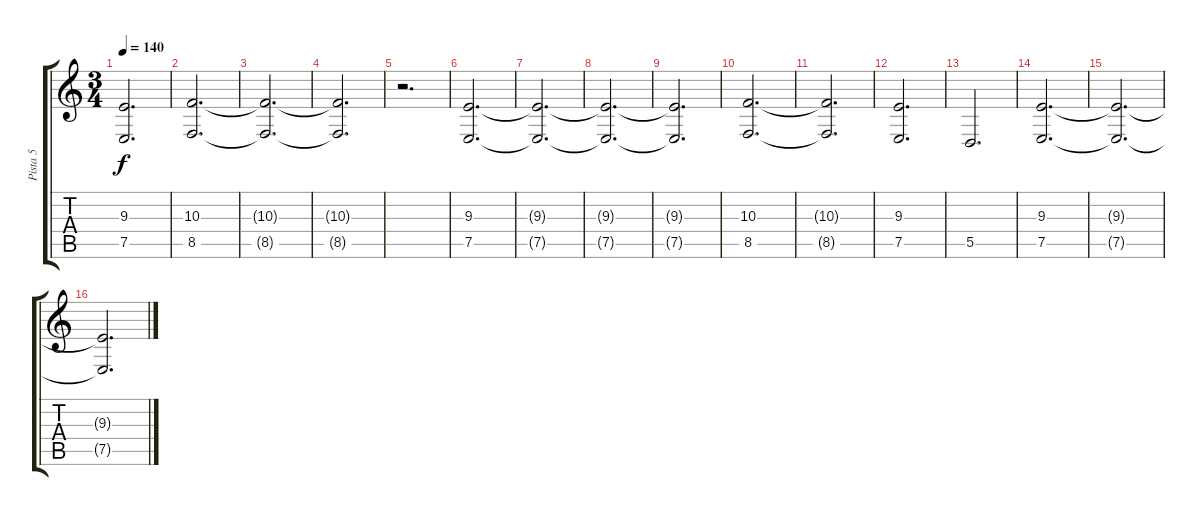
\track ("Pista 5" "Pista 5") {instrument pad4choir}
\staff {score tabs}
\tuning (E4 B3 G3 D3 A2 E2) {hide}
\ts (3 4)
\tempo 140
\clef g2
\ks c
(9.3{t} 7.5{t}).2{d dy f} |
(10.3 8.5).2{d} |
(10.3{t} 8.5{t}).2{d} |
(10.3{t} 8.5{t}).2{d} |
r.2{d} |
(9.3 7.5).2{d} |
(9.3{t} 7.5{t}).2{d} |
(9.3{t} 7.5{t}).2{d} |
(9.3{t} 7.5{t}).2{d} |
(10.3 8.5).2{d} |
(10.3{t} 8.5{t}).2{d} |
(9.3 7.5).2{d} |
5.5.2{d} |
(9.3 7.5).2{d volume 10 instrument pad4choir} |
(9.3{t} 7.5{t}).2{d} |
(9.3{t} 7.5{t}).2{d}
